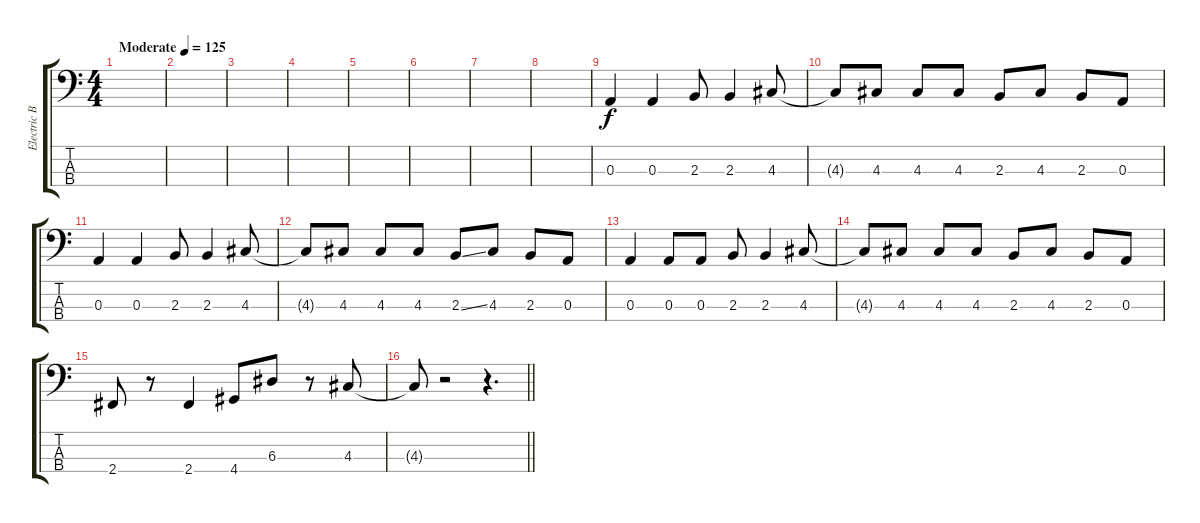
\track ("Electric Bass" "Electric B") {instrument electricbassfinger}
\staff {score tabs}
\tuning (G2 D2 A1 E1) {hide}
\ts (4 4)
\tempo (125 "Moderate")
\clef f4
\ks c
|
|
|
|
|
|
|
|
0.3.4 0.3.4 2.3.8 2.3.4 4.3.8 |
4.3{t}.8 4.3.8 4.3.8 4.3.8 2.3.8 4.3.8 2.3.8 0.3.8 |
0.3.4 0.3.4 2.3.8 2.3.4 4.3.8 |
4.3{t}.8 4.3.8 4.3.8 4.3.8 2.3{ss}.8 4.3.8 2.3.8 0.3.8 |
0.3.4 0.3.8 0.3.8 2.3.8 2.3.4 4.3.8 |
4.3{t}.8 4.3.8 4.3.8 4.3.8 2.3.8 4.3.8 2.3.8 0.3.8 |
2.4.8 r.8 2.4.4 4.4.8 6.3.8 r.8 4.3.8 |
\barLineRight lightlight
4.3{t}.8 r.2 r.4{d}
